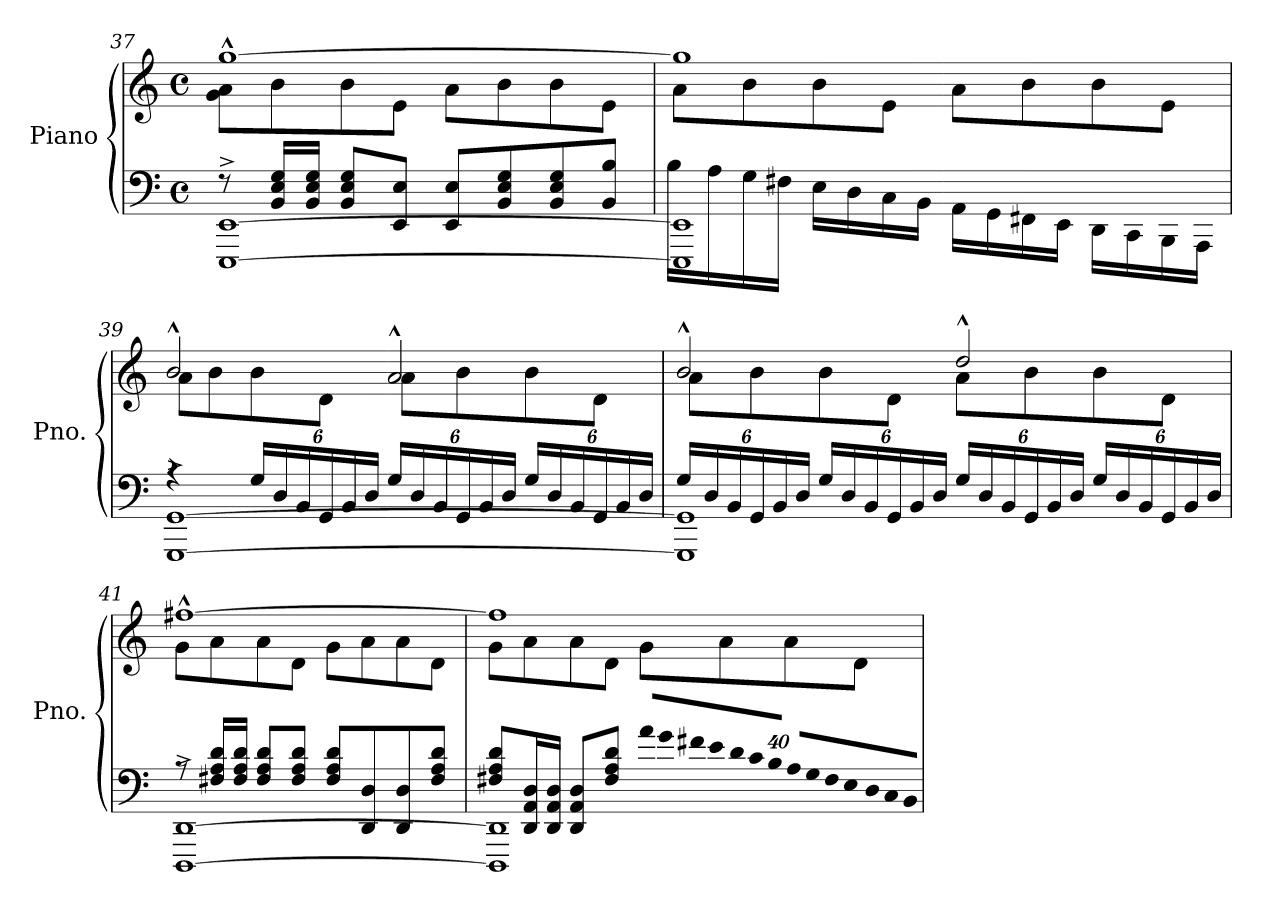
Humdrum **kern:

**kern	**kern
*part1	*part1
*staff2	*staff1
*I"Piano	*
*I'Pno.	*
*clefF4	*clefG2
*k[]	*k[]
*M4/4	*M4/4
*met(c)	*met(c)
=37	=37
*^	*^
[1EEE^ [1EE^	8rF	[1gg^^	8g\ 8a\L
.	16BB/ 16E/ 16G/LL	.	8b\
.	16BB/ 16E/ 16G/JJ	.	.
.	8BB/ 8E/ 8G/L	.	8b\
.	8EE/ 8E/J	.	8e\J
.	8EE/ 8E/L	.	8a\L
.	8BB/ 8E/ 8G/	.	8b\
.	8BB/ 8E/ 8G/	.	8b\
.	8BB/ 8B/J	.	8e\J
!!LO:LB:g=z	!!
=38	=38	=38	=38
1EEE] 1EE]	16B\LL	1gg]	8a\L
.	16A\	.	.
.	16G\	.	8b\
.	16F#X\JJ	.	.
.	16E\LL	.	8b\
.	16D\	.	.
.	16C\	.	8e\J
.	16BB\JJ	.	.
.	16AA\LL	.	8a\L
.	16GG\	.	.
.	16FF#X\	.	8b\
.	16EE\JJ	.	.
.	16DD\LL	.	8b\
.	16CC\	.	.
.	16BBB\	.	8e\J
.	16AAA\JJ	.	.
=39	=39	=39	=39
[1GGG^ [1GG^	4rA	2b^^/	8a\L
.	.	.	8b\
*	*Xbrackettup	*	*
.	24G/LL	.	8b\
.	24D/	.	.
.	24BB/	.	.
.	24GG/	.	8d\J
.	24BB/	.	.
.	24D/JJ	.	.
.	24G/LL	2a^^/	8a\L
.	24D/	.	.
.	24BB/	.	.
.	24GG/	.	8b\
.	24BB/	.	.
.	24D/JJ	.	.
.	24G/LL	.	8b\
.	24D/	.	.
.	24BB/	.	.
.	24GG/	.	8d\J
.	24BB/	.	.
.	24D/JJ	.	.
!!LO:LB:g=z	!!
=40	=40	=40	=40
1GGG] 1GG]	24G/LL	2b^^/	8a\L
.	24D/	.	.
.	24BB/	.	.
.	24GG/	.	8b\
.	24BB/	.	.
.	24D/JJ	.	.
.	24G/LL	.	8b\
.	24D/	.	.
.	24BB/	.	.
.	24GG/	.	8d\J
.	24BB/	.	.
.	24D/JJ	.	.
.	24G/LL	2dd^^/	8a\L
.	24D/	.	.
.	24BB/	.	.
.	24GG/	.	8b\
.	24BB/	.	.
.	24D/JJ	.	.
.	24G/LL	.	8b\
.	24D/	.	.
.	24BB/	.	.
.	24GG/	.	8d\J
.	24BB/	.	.
.	24D/JJ	.	.
=41	=41	=41	=41
[1DDD^ [1DD^	8rA	[1ff#X^^	8g\L
.	16F#X/ 16A/ 16d/LL	.	8a\
.	16F#/ 16A/ 16d/JJ	.	.
.	8F#/ 8A/ 8d/L	.	8a\
.	8F#/ 8A/ 8d/J	.	8d\J
.	8F#/ 8A/ 8d/L	.	8g\L
.	8DD/ 8D/	.	8a\
.	8DD/ 8D/	.	8a\
.	8F#/ 8A/ 8d/J	.	8d\J
!!LO:PB:g=z	!!
=42	=42	=42	=42
1DDD] 1DD]	8F#X/ 8A/ 8d/L	1ff#]	8g\L
.	16DD/ 16AA/ 16D/L	.	8a\
.	16DD/ 16AA/ 16D/JJ	.	.
.	8DD/ 8AA/ 8D/L	.	8a\
.	8F#/ 8A/ 8d/J	.	8d\J
!	!LO:N:vis=16	!	!
.	640%23a/LL	.	8g\L
!	!LO:N:vis=16	!	!
.	640%23g/	.	.
!	!LO:N:vis=16	!	!
.	640%23f#X/	.	.
!	!LO:N:vis=16	!	!
.	640%23e/	.	.
.	.	.	8a\
!	!LO:N:vis=16	!	!
.	640%23d/	.	.
!	!LO:N:vis=16	!	!
.	640%23c/	.	.
!	!LO:N:vis=16	!	!
.	640%23B/JJ	.	.
.	.	.	8a\
!	!LO:N:vis=16	!	!
.	640%23A/LL	.	.
!	!LO:N:vis=16	!	!
.	640%23G/	.	.
!	!LO:N:vis=16	!	!
.	640%23F#/	.	.
!	!LO:N:vis=16	!	!
.	640%23E/	.	.
.	.	.	8d\J
!	!LO:N:vis=16	!	!
.	640%23D/	.	.
!	!LO:N:vis=16	!	!
.	640%23C/	.	.
!	!LO:N:vis=16	!	!
.	640%23BB/JJ	.	.
320ryy	.	320ryy	320ryy
*v	*v	*	*
*	*v	*v
=	=
*-	*-
